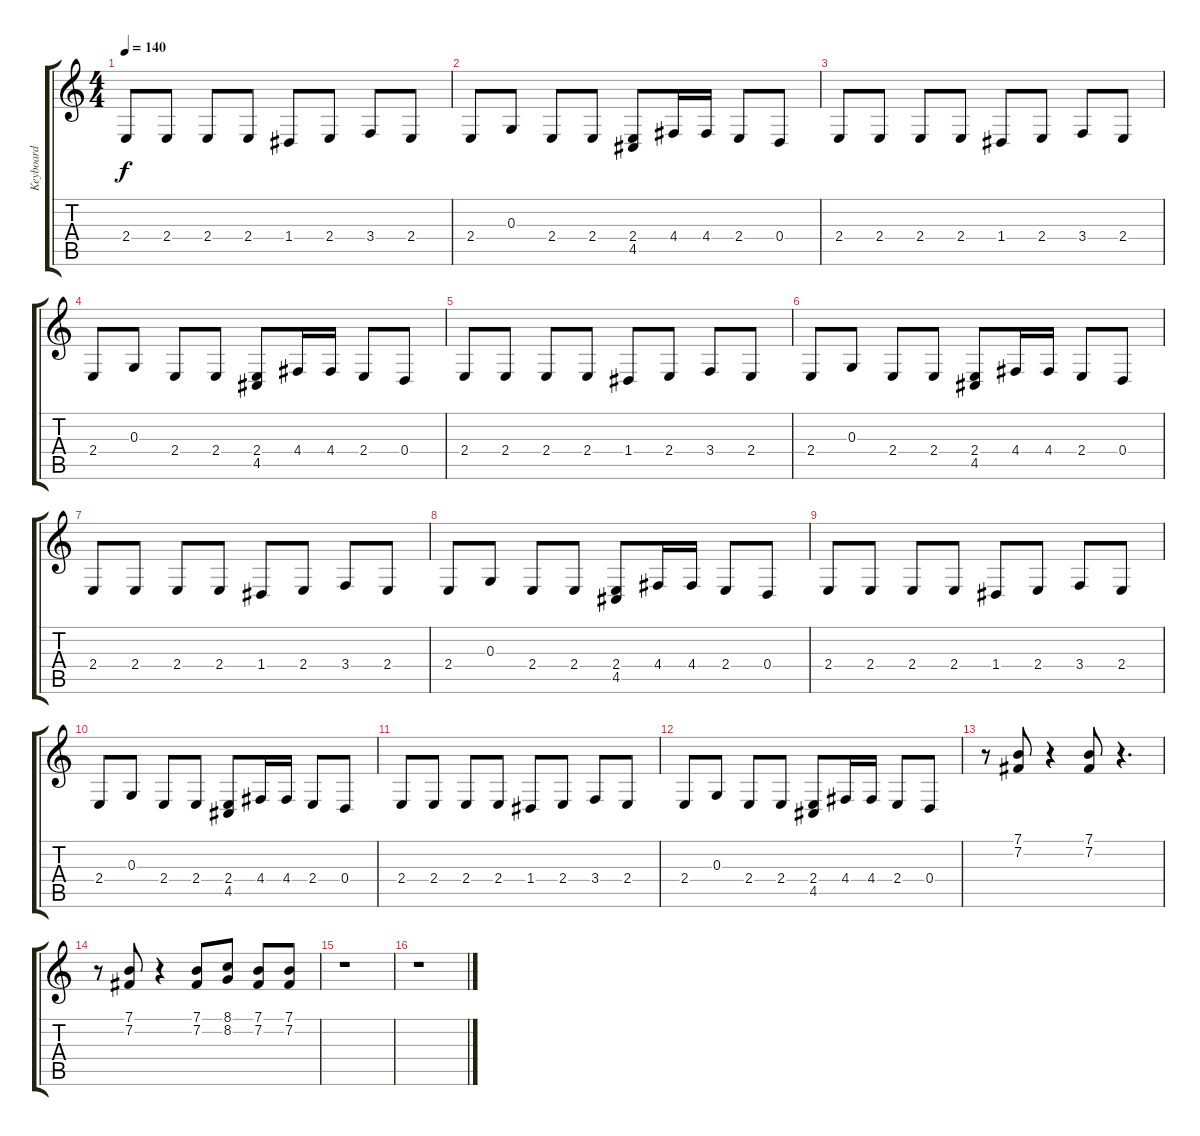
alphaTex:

\track ("Keyboard" "Keyboard") {instrument stringensemble1}
\staff {score tabs}
\tuning (E4 B3 G3 D3 A2 E2) {hide}
\ts (4 4)
\tempo 140
\clef g2
\ks c
2.4.8{dy f} 2.4.8 2.4.8 2.4.8 1.4.8 2.4.8 3.4.8 2.4.8 |
2.4.8 0.3.8 2.4.8 2.4.8 (2.4 4.5).8 4.4.16 4.4.16 2.4.8 0.4.8 |
2.4.8 2.4.8 2.4.8 2.4.8 1.4.8 2.4.8 3.4.8 2.4.8 |
2.4.8 0.3.8 2.4.8 2.4.8 (2.4 4.5).8 4.4.16 4.4.16 2.4.8 0.4.8 |
2.4.8 2.4.8 2.4.8 2.4.8 1.4.8 2.4.8 3.4.8 2.4.8 |
2.4.8 0.3.8 2.4.8 2.4.8 (2.4 4.5).8 4.4.16 4.4.16 2.4.8 0.4.8 |
2.4.8 2.4.8 2.4.8 2.4.8 1.4.8 2.4.8 3.4.8 2.4.8 |
2.4.8 0.3.8 2.4.8 2.4.8 (2.4 4.5).8 4.4.16 4.4.16 2.4.8 0.4.8 |
2.4.8 2.4.8 2.4.8 2.4.8 1.4.8 2.4.8 3.4.8 2.4.8 |
2.4.8 0.3.8 2.4.8 2.4.8 (2.4 4.5).8 4.4.16 4.4.16 2.4.8 0.4.8 |
2.4.8 2.4.8 2.4.8 2.4.8 1.4.8 2.4.8 3.4.8 2.4.8 |
2.4.8 0.3.8 2.4.8 2.4.8 (2.4 4.5).8 4.4.16 4.4.16 2.4.8 0.4.8 |
r.8 (7.1 7.2).8 r.4 (7.1 7.2).8 r.4{d} |
r.8 (7.1 7.2).8 r.4 (7.1 7.2).8 (8.1 8.2).8 (7.1 7.2).8 (7.1 7.2).8 |
r.1 |
r.1
